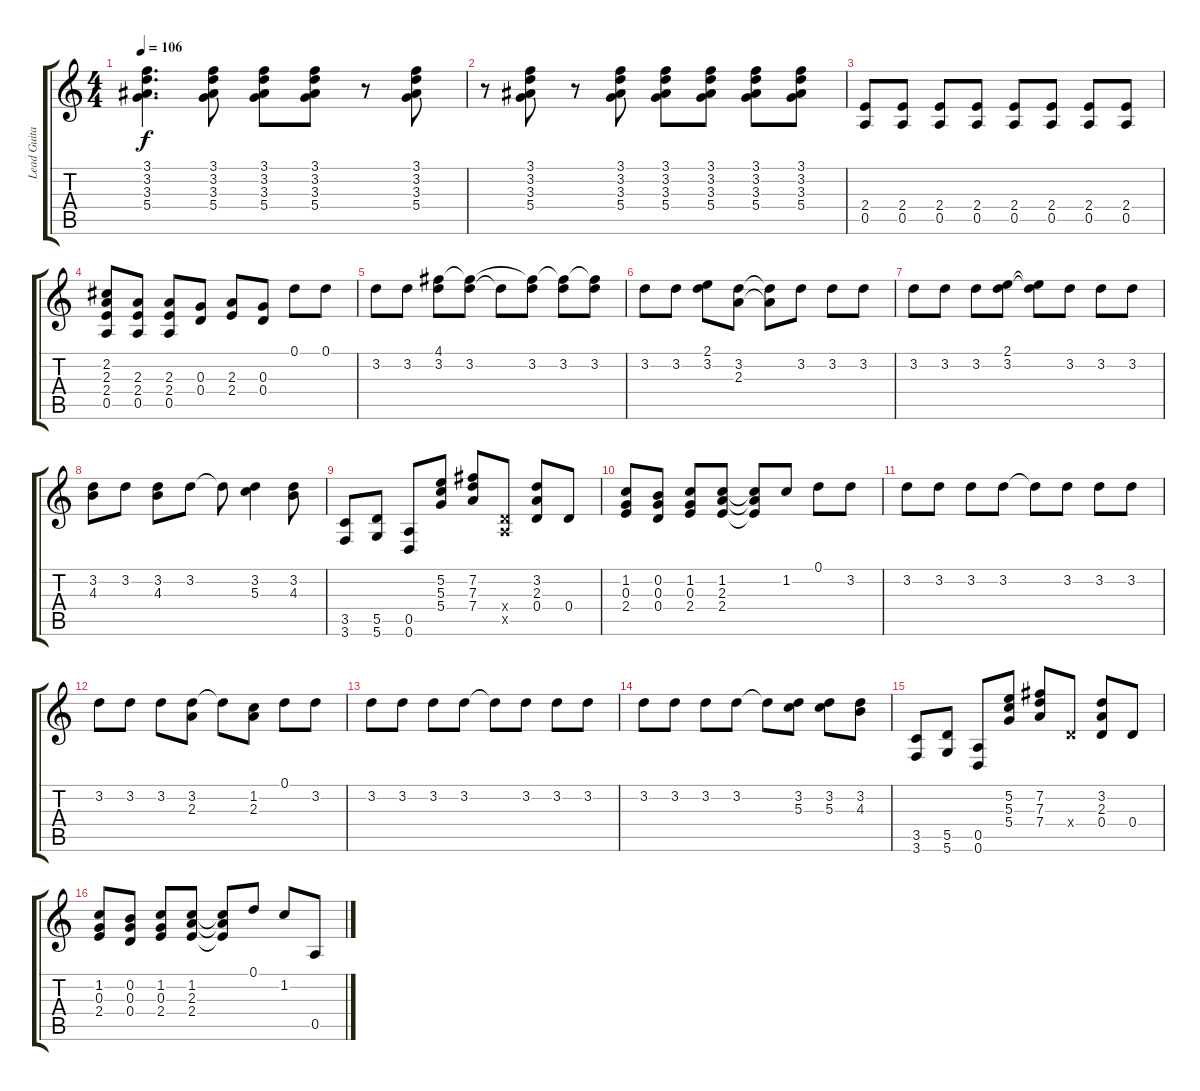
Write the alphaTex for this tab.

\track ("Lead Guitar" "Lead Guita") {instrument overdrivenguitar}
\staff {score tabs}
\tuning (D4 B3 G3 D3 A2 D2) {hide}
\ts (4 4)
\tempo 106
\clef g2
\ks c
(3.1 3.2 3.3 5.4).4{d dy f} (3.1 3.2 3.3 5.4).8 (3.1 3.2 3.3 5.4).8 (3.1 3.2 3.3 5.4).8 r.8 (3.1 3.2 3.3 5.4).8 |
r.8 (3.1 3.2 3.3 5.4).8 r.8 (3.1 3.2 3.3 5.4).8 (3.1 3.2 3.3 5.4).8 (3.1 3.2 3.3 5.4).8 (3.1 3.2 3.3 5.4).8 (3.1 3.2 3.3 5.4).8 |
(2.4 0.5).8 (2.4 0.5).8 (2.4 0.5).8 (2.4 0.5).8 (2.4 0.5).8 (2.4 0.5).8 (2.4 0.5).8 (2.4 0.5).8 |
(2.2 2.3 2.4 0.5).8 (2.3 2.4 0.5).8 (2.3 2.4 0.5).8 (0.3 0.4).8 (2.3 2.4).8 (0.3 0.4).8 0.1.8 0.1.8 |
3.2.8 3.2.8 (4.1 3.2).8 (4.1{t} 3.2).8 3.2{t}.8 (4.1{t} 3.2).8 (4.1{t} 3.2).8 (4.1{t} 3.2).8 |
3.2.8 3.2.8 (2.1 3.2).8 (3.2 2.3).8 (3.2{t} 2.3{t}).8 3.2.8 3.2.8 3.2.8 |
3.2.8 3.2.8 3.2.8 (2.1 3.2).8 (2.1{t} 3.2{t}).8 3.2.8 3.2.8 3.2.8 |
(3.2 4.3).8 3.2.8 (3.2 4.3).8 3.2.8 3.2{t}.8 (3.2 5.3).4 (3.2 4.3).8 |
(3.5 3.6).8 (5.5 5.6).8 (0.5 0.6).8 (5.2 5.3 5.4).8 (7.2 7.3 7.4).8 (0.4{x} 0.5{x}).8 (3.2 2.3 0.4).8 0.4.8 |
(1.2 0.3 2.4).8 (0.2 0.3 0.4).8 (1.2 0.3 2.4).8 (1.2 2.3 2.4).8 (1.2{t} 2.3{t} 2.4{t}).8 1.2.8 0.1.8 3.2.8 |
3.2.8 3.2.8 3.2.8 3.2.8 3.2{t}.8 3.2.8 3.2.8 3.2.8 |
3.2.8 3.2.8 3.2.8 (3.2 2.3).8 3.2{t}.8 (1.2 2.3).8 0.1.8 3.2.8 |
3.2.8 3.2.8 3.2.8 3.2.8 3.2{t}.8 3.2.8 3.2.8 3.2.8 |
3.2.8 3.2.8 3.2.8 3.2.8 3.2{t}.8 (3.2 5.3).8 (3.2 5.3).8 (3.2 4.3).8 |
(3.5 3.6).8 (5.5 5.6).8 (0.5 0.6).8 (5.2 5.3 5.4).8 (7.2 7.3 7.4).8 0.4{x}.8 (3.2 2.3 0.4).8 0.4.8 |
(1.2 0.3 2.4).8 (0.2 0.3 0.4).8 (1.2 0.3 2.4).8 (1.2 2.3 2.4).8 (1.2{t} 2.3{t} 2.4{t}).8 0.1.8 1.2.8 0.5.8
